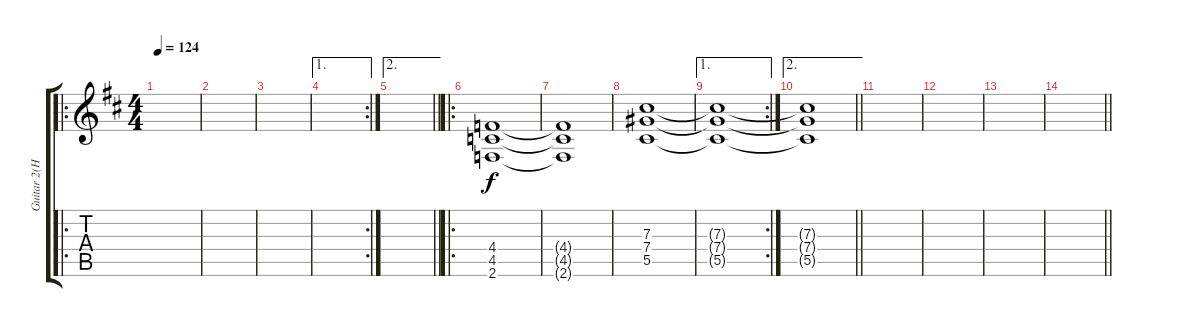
\track ("Guitar 2(Harmony)" "Guitar 2(H") {instrument distortionguitar}
\staff {score tabs}
\tuning (Eb4 Bb3 Gb3 Db3 Ab2 Eb2) {hide}
\ro
\ts (4 4)
\tempo 124
\clef g2
\ks d
|
|
|
\ae 1
\rc 2
|
\ae 2
\barLineRight lightlight
|
\ro
(4.4 4.5 2.6).1 |
(4.4{t} 4.5{t} 2.6{t}).1 |
(7.3 7.4 5.5).1 |
\ae 1
\rc 2
(7.3{t} 7.4{t} 5.5{t}).1 |
\ae 2
\barLineRight lightlight
(7.3{t} 7.4{t} 5.5{t}).1 |
|
|
|
\barLineRight lightlight
